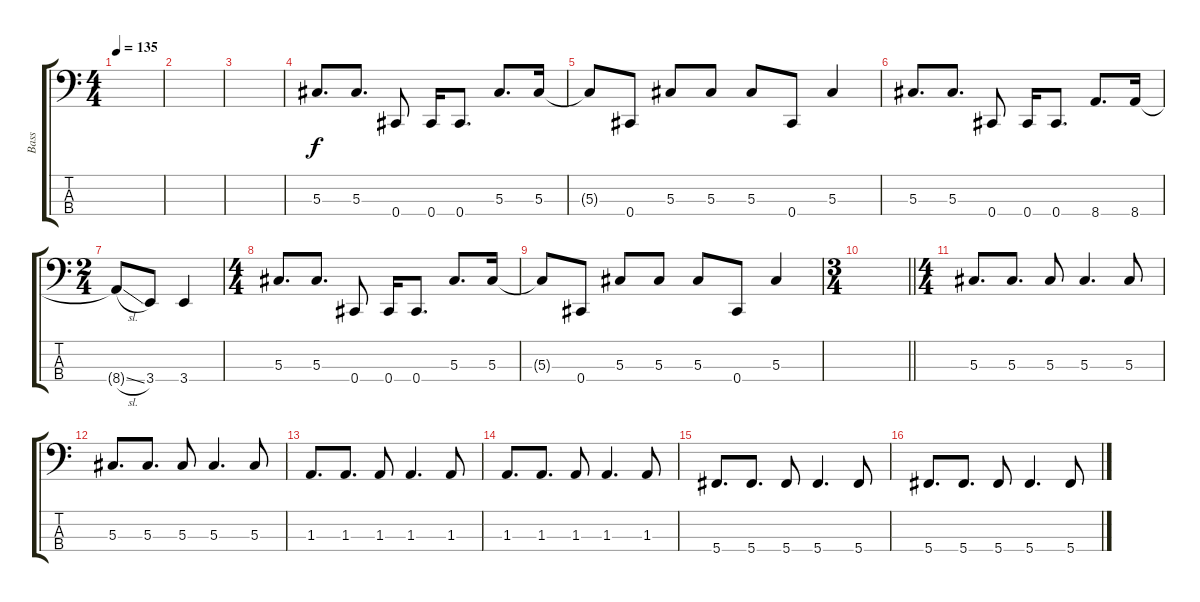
\track ("Bass" "Bass") {instrument electricbassfinger}
\staff {score tabs}
\tuning (Gb2 Db2 Ab1 Db1) {hide}
\ts (4 4)
\tempo 135
\clef f4
\ks c
|
|
|
5.3.8{d} 5.3.8{d} 0.4.8 0.4.16 0.4.8{d} 5.3.8{d} 5.3.16 |
5.3{t}.8 0.4.8 5.3.8 5.3.8 5.3.8 0.4.8 5.3.4 |
5.3.8{d} 5.3.8{d} 0.4.8 0.4.16 0.4.8{d} 8.4.8{d} 8.4.16 |
\ts (2 4)
8.4{sl t}.8 3.4.8 3.4.4 |
\ts (4 4)
5.3.8{d} 5.3.8{d} 0.4.8 0.4.16 0.4.8{d} 5.3.8{d} 5.3.16 |
5.3{t}.8 0.4.8 5.3.8 5.3.8 5.3.8 0.4.8 5.3.4 |
\ts (3 4)
\barLineRight lightlight
|
\ts (4 4)
5.3.8{d} 5.3.8{d} 5.3.8 5.3.4{d} 5.3.8 |
5.3.8{d} 5.3.8{d} 5.3.8 5.3.4{d} 5.3.8 |
1.3.8{d} 1.3.8{d} 1.3.8 1.3.4{d} 1.3.8 |
1.3.8{d} 1.3.8{d} 1.3.8 1.3.4{d} 1.3.8 |
5.4.8{d} 5.4.8{d} 5.4.8 5.4.4{d} 5.4.8 |
5.4.8{d} 5.4.8{d} 5.4.8 5.4.4{d} 5.4.8
